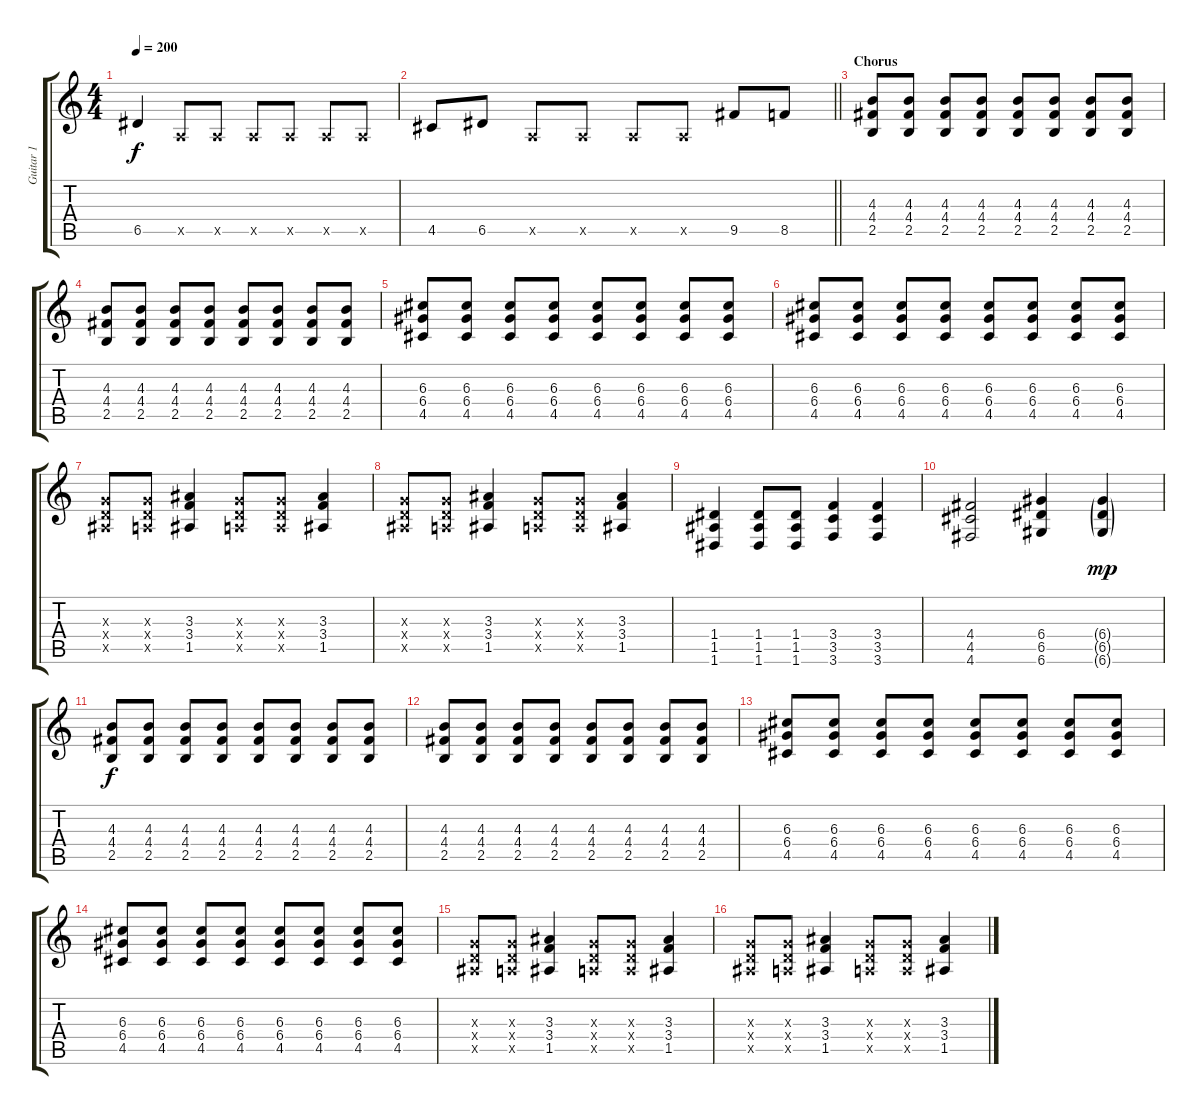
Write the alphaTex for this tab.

\track ("Guitar 1" "Guitar 1") {instrument distortionguitar}
\staff {score tabs}
\tuning (E4 B3 G3 D3 A2 D2) {hide}
\ts (4 4)
\tempo 200
\clef g2
\ks c
6.5.4{dy f} 0.5{x}.8 0.5{x}.8 0.5{x}.8 0.5{x}.8 0.5{x}.8 0.5{x}.8 |
\barLineRight lightlight
4.5.8 6.5.8 0.5{x}.8 0.5{x}.8 0.5{x}.8 0.5{x}.8 9.5.8 8.5.8 |
\section ("" "Chorus")
(4.3 4.4 2.5).8 (4.3 4.4 2.5).8 (4.3 4.4 2.5).8 (4.3 4.4 2.5).8 (4.3 4.4 2.5).8 (4.3 4.4 2.5).8 (4.3 4.4 2.5).8 (4.3 4.4 2.5).8 |
(4.3 4.4 2.5).8 (4.3 4.4 2.5).8 (4.3 4.4 2.5).8 (4.3 4.4 2.5).8 (4.3 4.4 2.5).8 (4.3 4.4 2.5).8 (4.3 4.4 2.5).8 (4.3 4.4 2.5).8 |
(6.3 6.4 4.5).8 (6.3 6.4 4.5).8 (6.3 6.4 4.5).8 (6.3 6.4 4.5).8 (6.3 6.4 4.5).8 (6.3 6.4 4.5).8 (6.3 6.4 4.5).8 (6.3 6.4 4.5).8 |
(6.3 6.4 4.5).8 (6.3 6.4 4.5).8 (6.3 6.4 4.5).8 (6.3 6.4 4.5).8 (6.3 6.4 4.5).8 (6.3 6.4 4.5).8 (6.3 6.4 4.5).8 (6.3 6.4 4.5).8 |
(0.3{x} 0.4{x} 1.5{x}).8 (0.3{x} 0.4{x} 0.5{x}).8 (3.3 3.4 1.5).4 (0.3{x} 0.4{x} 0.5{x}).8 (0.3{x} 0.4{x} 0.5{x}).8 (3.3 3.4 1.5).4 |
(0.3{x} 0.4{x} 1.5{x}).8 (0.3{x} 0.4{x} 0.5{x}).8 (3.3 3.4 1.5).4 (0.3{x} 0.4{x} 0.5{x}).8 (0.3{x} 0.4{x} 0.5{x}).8 (3.3 3.4 1.5).4 |
(1.4 1.5 1.6).4 (1.4 1.5 1.6).8 (1.4 1.5 1.6).8 (3.4 3.5 3.6).4 (3.4 3.5 3.6).4 |
(4.4 4.5 4.6).2 (6.4 6.5 6.6).4 (6.4{g} 6.5{g} 6.6{g}).4{dy mp} |
(4.3 4.4 2.5).8{dy f} (4.3 4.4 2.5).8 (4.3 4.4 2.5).8 (4.3 4.4 2.5).8 (4.3 4.4 2.5).8 (4.3 4.4 2.5).8 (4.3 4.4 2.5).8 (4.3 4.4 2.5).8 |
(4.3 4.4 2.5).8 (4.3 4.4 2.5).8 (4.3 4.4 2.5).8 (4.3 4.4 2.5).8 (4.3 4.4 2.5).8 (4.3 4.4 2.5).8 (4.3 4.4 2.5).8 (4.3 4.4 2.5).8 |
(6.3 6.4 4.5).8 (6.3 6.4 4.5).8 (6.3 6.4 4.5).8 (6.3 6.4 4.5).8 (6.3 6.4 4.5).8 (6.3 6.4 4.5).8 (6.3 6.4 4.5).8 (6.3 6.4 4.5).8 |
(6.3 6.4 4.5).8 (6.3 6.4 4.5).8 (6.3 6.4 4.5).8 (6.3 6.4 4.5).8 (6.3 6.4 4.5).8 (6.3 6.4 4.5).8 (6.3 6.4 4.5).8 (6.3 6.4 4.5).8 |
(0.3{x} 0.4{x} 1.5{x}).8 (0.3{x} 0.4{x} 0.5{x}).8 (3.3 3.4 1.5).4 (0.3{x} 0.4{x} 0.5{x}).8 (0.3{x} 0.4{x} 0.5{x}).8 (3.3 3.4 1.5).4 |
(0.3{x} 0.4{x} 1.5{x}).8 (0.3{x} 0.4{x} 0.5{x}).8 (3.3 3.4 1.5).4 (0.3{x} 0.4{x} 0.5{x}).8 (0.3{x} 0.4{x} 0.5{x}).8 (3.3 3.4 1.5).4
